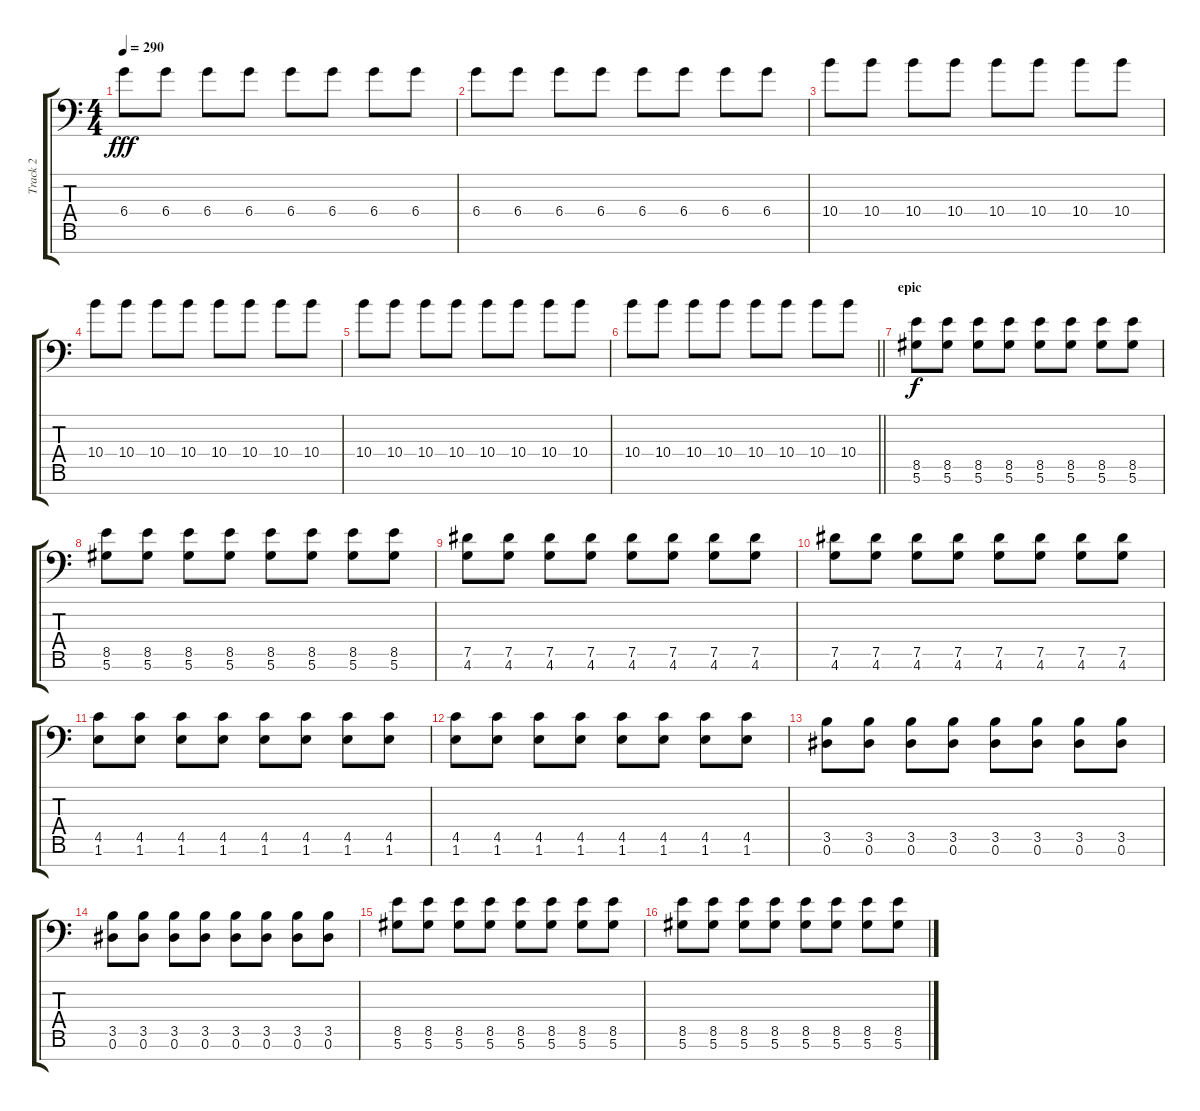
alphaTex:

\track ("Track 2" "Track 2") {instrument overdrivenguitar}
\staff {score tabs}
\tuning (Eb4 Bb3 Gb3 Db3 Ab2 Eb2 Ab1) {hide}
\ts (4 4)
\tempo 290
\clef f4
\ks c
6.4.8{dy fff} 6.4.8 6.4.8 6.4.8 6.4.8 6.4.8 6.4.8 6.4.8 |
6.4.8 6.4.8 6.4.8 6.4.8 6.4.8 6.4.8 6.4.8 6.4.8 |
10.4.8 10.4.8 10.4.8 10.4.8 10.4.8 10.4.8 10.4.8 10.4.8 |
10.4.8 10.4.8 10.4.8 10.4.8 10.4.8 10.4.8 10.4.8 10.4.8 |
10.4.8 10.4.8 10.4.8 10.4.8 10.4.8 10.4.8 10.4.8 10.4.8 |
\barLineRight lightlight
10.4.8 10.4.8 10.4.8 10.4.8 10.4.8 10.4.8 10.4.8 10.4.8 |
\section ("" "epic")
(8.5 5.6).8{dy f} (8.5 5.6).8 (8.5 5.6).8 (8.5 5.6).8 (8.5 5.6).8 (8.5 5.6).8 (8.5 5.6).8 (8.5 5.6).8 |
(8.5 5.6).8 (8.5 5.6).8 (8.5 5.6).8 (8.5 5.6).8 (8.5 5.6).8 (8.5 5.6).8 (8.5 5.6).8 (8.5 5.6).8 |
(7.5 4.6).8 (7.5 4.6).8 (7.5 4.6).8 (7.5 4.6).8 (7.5 4.6).8 (7.5 4.6).8 (7.5 4.6).8 (7.5 4.6).8 |
(7.5 4.6).8 (7.5 4.6).8 (7.5 4.6).8 (7.5 4.6).8 (7.5 4.6).8 (7.5 4.6).8 (7.5 4.6).8 (7.5 4.6).8 |
(4.5 1.6).8 (4.5 1.6).8 (4.5 1.6).8 (4.5 1.6).8 (4.5 1.6).8 (4.5 1.6).8 (4.5 1.6).8 (4.5 1.6).8 |
(4.5 1.6).8 (4.5 1.6).8 (4.5 1.6).8 (4.5 1.6).8 (4.5 1.6).8 (4.5 1.6).8 (4.5 1.6).8 (4.5 1.6).8 |
(3.5 0.6).8 (3.5 0.6).8 (3.5 0.6).8 (3.5 0.6).8 (3.5 0.6).8 (3.5 0.6).8 (3.5 0.6).8 (3.5 0.6).8 |
(3.5 0.6).8 (3.5 0.6).8 (3.5 0.6).8 (3.5 0.6).8 (3.5 0.6).8 (3.5 0.6).8 (3.5 0.6).8 (3.5 0.6).8 |
(8.5 5.6).8 (8.5 5.6).8 (8.5 5.6).8 (8.5 5.6).8 (8.5 5.6).8 (8.5 5.6).8 (8.5 5.6).8 (8.5 5.6).8 |
(8.5 5.6).8 (8.5 5.6).8 (8.5 5.6).8 (8.5 5.6).8 (8.5 5.6).8 (8.5 5.6).8 (8.5 5.6).8 (8.5 5.6).8
